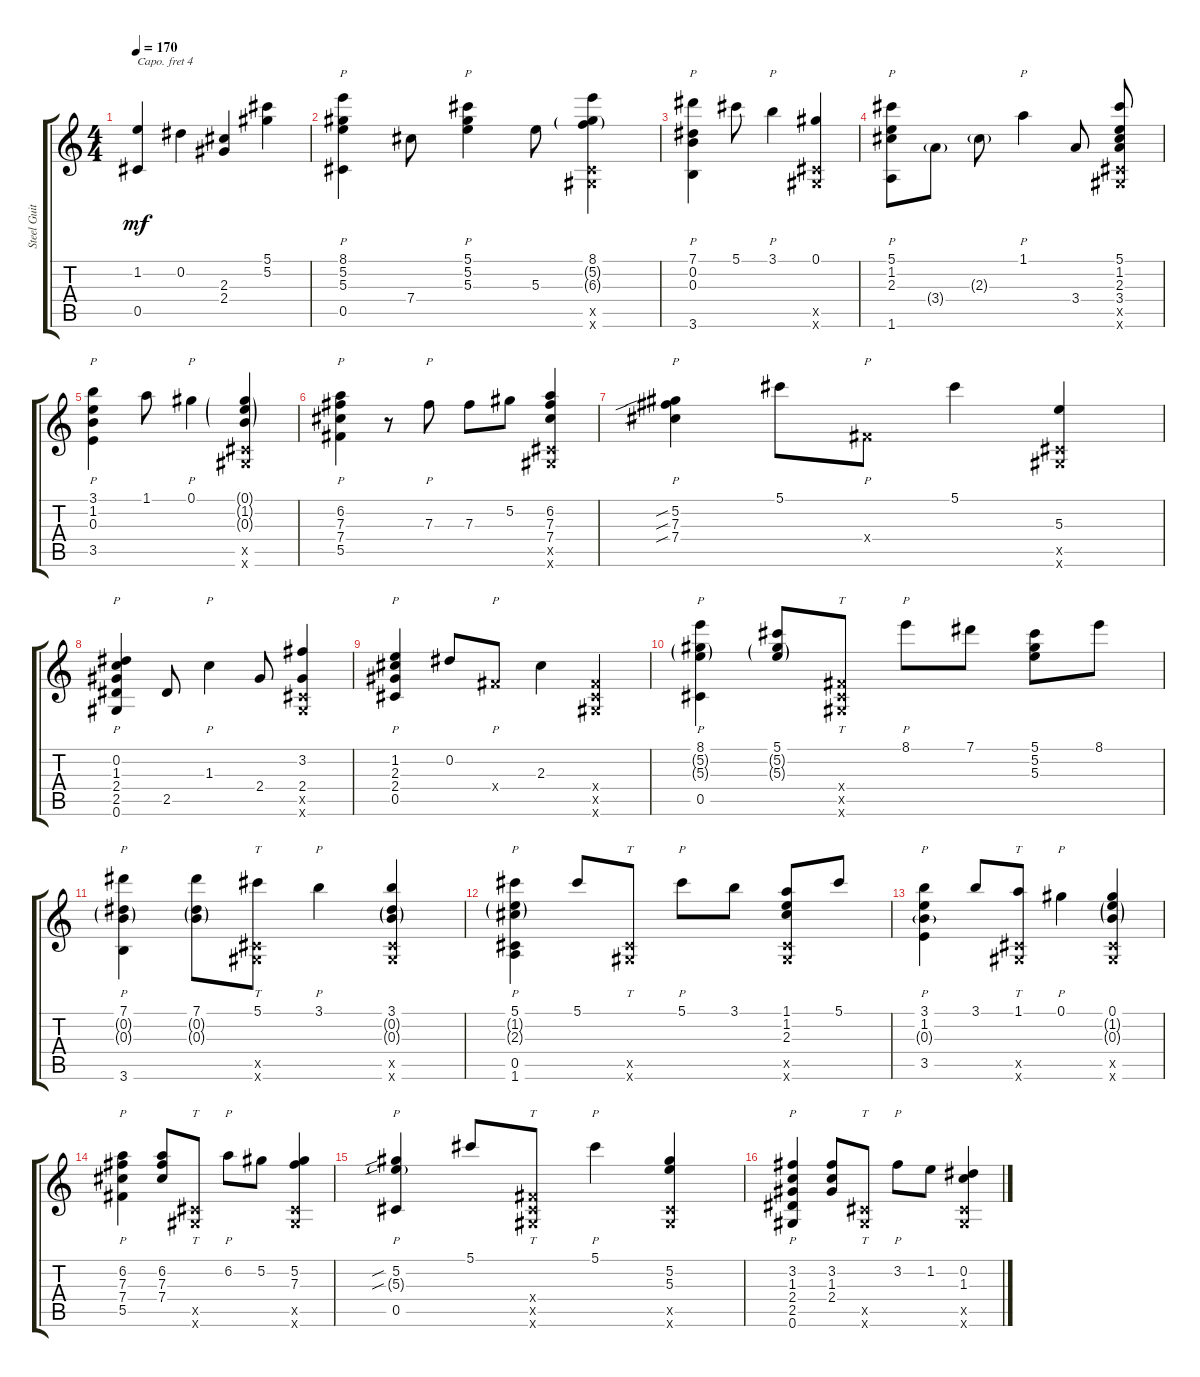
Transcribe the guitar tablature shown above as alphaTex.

\track ("Steel Guitar" "Steel Guit") {instrument acousticguitarsteel}
\staff {score tabs}
\capo 4
\tuning (E4 B3 G3 D3 A2 E2) {hide}
\ts (4 4)
\tempo 170
\clef g2
\ks c
(1.2 0.5).4{dy mf} 0.2.4 (2.3 2.4).4 (5.1 5.2).4 |
(8.1 5.2 5.3 0.5).4{p} 7.4.8 (5.1 5.2 5.3).4{p} 5.3.8 (8.1 5.2{g} 6.3{g} 0.5{x} 0.6{x}).4 |
(7.1 0.2 0.3 3.6).4{p} 5.1.8 3.1.4{p} (0.1 0.5{x} 0.6{x}).4 |
(5.1 1.2 2.3 1.6).8{p} 3.4{g}.8 2.3{g}.8 1.1.4{p} 3.4.8 (5.1 1.2 2.3 3.4 0.5{x} 0.6{x}).8 |
(3.1 1.2 0.3 3.5).4{p} 1.1.8 0.1.4{p} (0.1{g} 1.2{g} 0.3{g} 0.5{x} 0.6{x}).4 |
(6.2 7.3 7.4 5.5).4{p} r.8 7.3.8{p} 7.3.8 5.2.8 (6.2 7.3 7.4 0.5{x} 0.6{x}).4 |
(5.2{sib} 7.3{sib} 7.4{sib}).4{p} 5.1.8 0.4{x}.8{p} 5.1.4 (5.3 0.5{x} 0.6{x}).4 |
(0.2 1.3 2.4 2.5 0.6).4{p} 2.5.8 1.3.4{p} 2.4.8 (3.2 2.4 0.5{x} 0.6{x}).4 |
(1.2 2.3 2.4 0.5).4{p} 0.2.8 0.4{x}.8{p} 2.3.4 (0.4{x} 0.5{x} 0.6{x}).4 |
(8.1 5.2{g} 5.3{g} 0.5).4{p} (5.1 5.2{g} 5.3{g}).8 (0.4{x} 0.5{x} 0.6{x}).8{tt} 8.1.8{p} 7.1.8 (5.1 5.2 5.3).8 8.1.8 |
(7.1 0.2{g} 0.3{g} 3.6).4{p} (7.1 0.2{g} 0.3{g}).8 (5.1 0.5{x} 0.6{x}).8{tt} 3.1.4{p} (3.1 0.2{g} 0.3{g} 0.5{x} 0.6{x}).4 |
(5.1 1.2{g} 2.3{g} 0.5 1.6).4{p} 5.1.8 (0.5{x} 0.6{x}).8{tt} 5.1.8{p} 3.1.8 (1.1 1.2 2.3 0.5{x} 0.6{x}).8 5.1.8 |
(3.1 1.2 0.3{g} 3.5).4{p} 3.1.8 (1.1 0.5{x} 0.6{x}).8{tt} 0.1.4{p} (0.1 1.2{g} 0.3{g} 0.5{x} 0.6{x}).4 |
(6.2 7.3 7.4 5.5).4{p} (6.2 7.3 7.4).8 (0.5{x} 0.6{x}).8{tt} 6.2.8{p} 5.2.8 (5.2 7.3 0.5{x} 0.6{x}).4 |
(5.2{sib} 5.3{sib g} 0.5).4{p} 5.1.8 (0.4{x} 0.5{x} 0.6{x}).8{tt} 5.1.4{p} (5.2 5.3 0.5{x} 0.6{x}).4 |
(3.2 1.3 2.4 2.5 0.6).4{p} (3.2 1.3 2.4).8 (0.5{x} 0.6{x}).8{tt} 3.2.8{p} 1.2.8 (0.2 1.3 0.5{x} 0.6{x}).4
